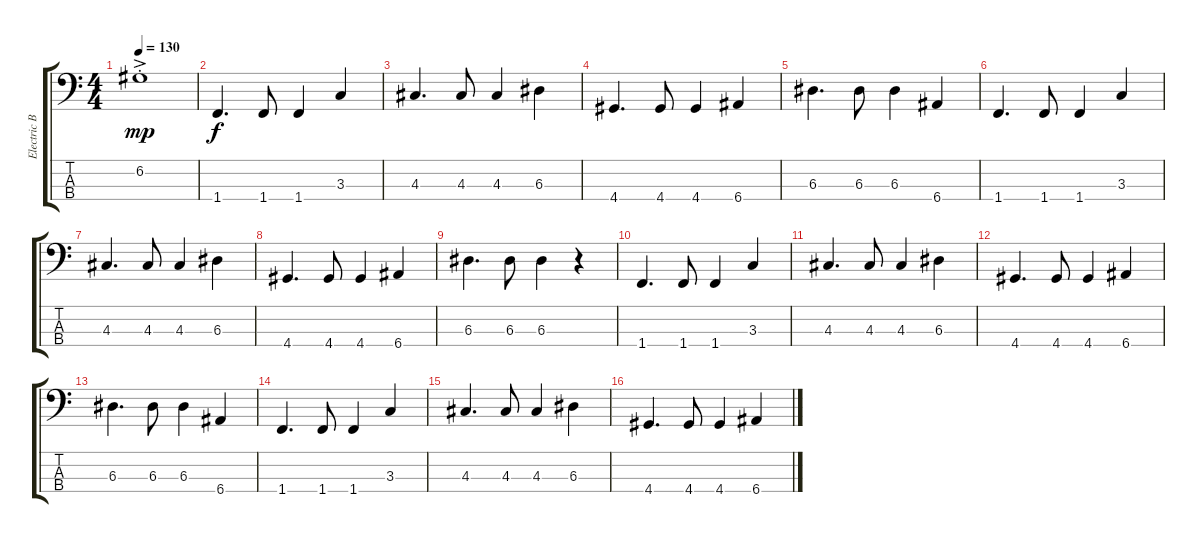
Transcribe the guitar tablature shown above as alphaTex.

\track ("Electric Bass" "Electric B") {instrument electricbassfinger}
\staff {score tabs}
\tuning (G2 D2 A1 E1) {hide}
\ts (4 4)
\tempo 130
\clef f4
\ks c
6.2{ac st}.1{dy mp} |
1.4.4{d dy f} 1.4.8 1.4.4 3.3.4 |
4.3.4{d} 4.3.8 4.3.4 6.3.4 |
4.4.4{d} 4.4.8 4.4.4 6.4.4 |
6.3.4{d} 6.3.8 6.3.4 6.4.4 |
1.4.4{d} 1.4.8 1.4.4 3.3.4 |
4.3.4{d} 4.3.8 4.3.4 6.3.4 |
4.4.4{d} 4.4.8 4.4.4 6.4.4 |
6.3.4{d} 6.3.8 6.3.4 r.4 |
1.4.4{d} 1.4.8 1.4.4 3.3.4 |
4.3.4{d} 4.3.8 4.3.4 6.3.4 |
4.4.4{d} 4.4.8 4.4.4 6.4.4 |
6.3.4{d} 6.3.8 6.3.4 6.4.4 |
1.4.4{d} 1.4.8 1.4.4 3.3.4 |
4.3.4{d} 4.3.8 4.3.4 6.3.4 |
4.4.4{d} 4.4.8 4.4.4 6.4.4
